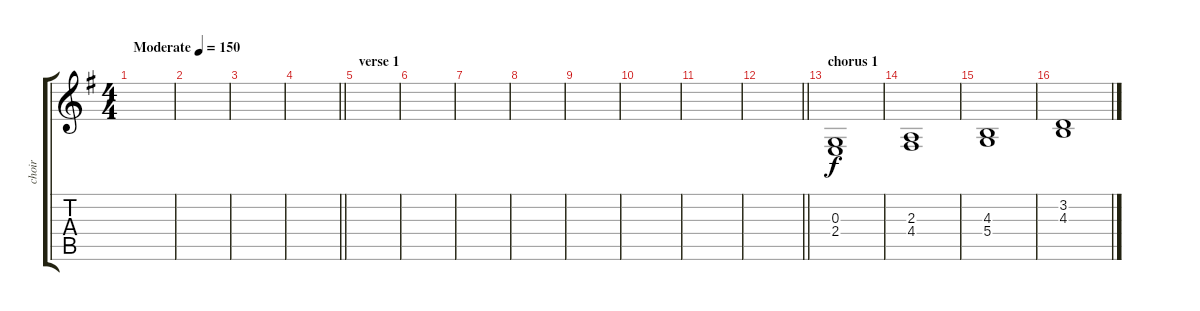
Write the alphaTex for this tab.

\track ("choir" "choir") {instrument fx5brightness}
\staff {score tabs}
\tuning (E4 B3 G3 D3 A2 E2) {hide}
\ts (4 4)
\tempo (150 "Moderate")
\clef g2
\ks eminor
|
|
|
\barLineRight lightlight
|
\section ("" "verse 1")
|
|
|
|
|
|
|
\barLineRight lightlight
|
\section ("" "chorus 1")
(0.3 2.4).1 |
(2.3 4.4).1 |
(4.3 5.4).1 |
(3.2 4.3).1
